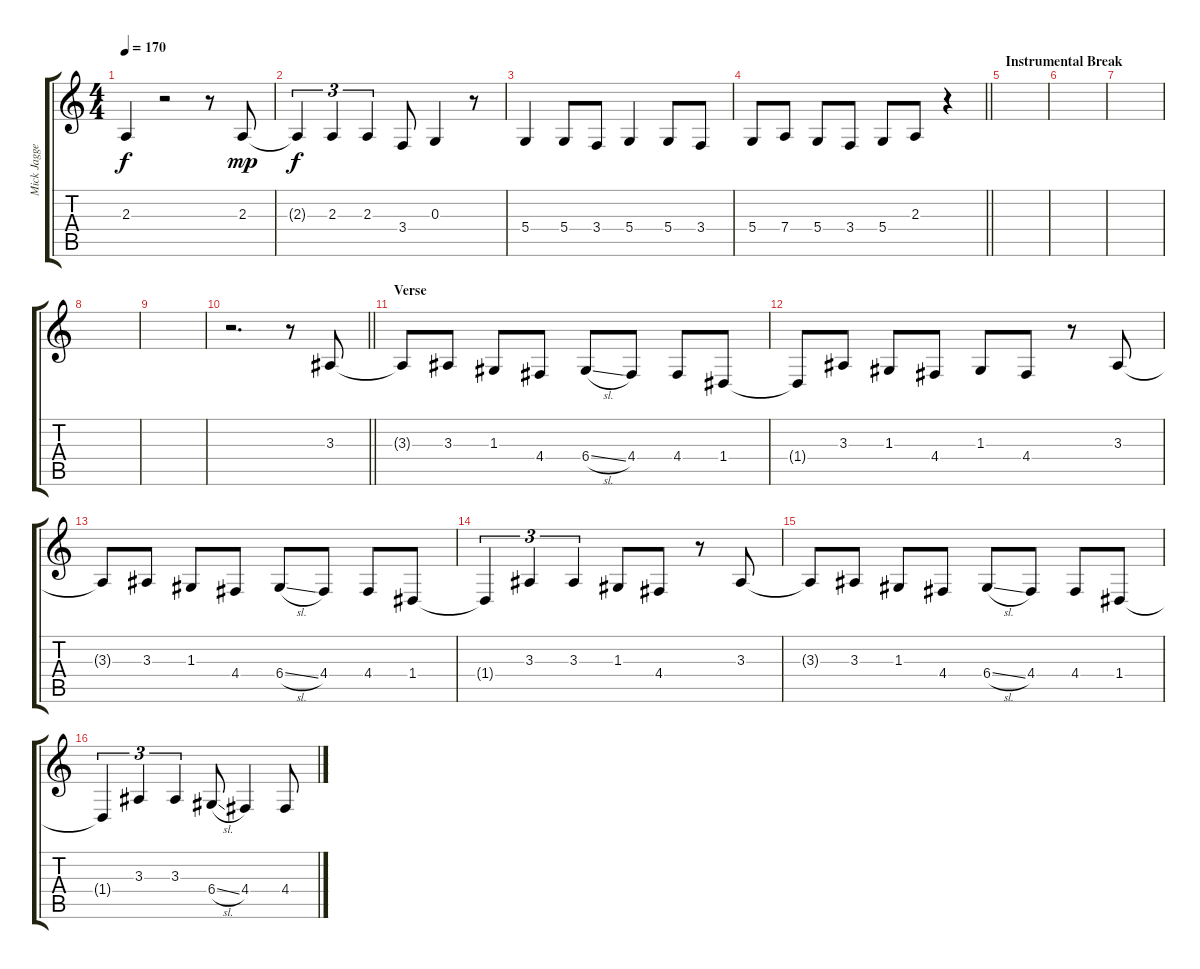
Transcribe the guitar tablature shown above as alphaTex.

\track ("Mick Jagger" "Mick Jagge") {instrument trombone}
\staff {score tabs}
\tuning (E4 B3 G3 D3 A2 E2) {hide}
\ts (4 4)
\tempo 170
\clef g2
\ks c
2.3.4{dy f} r.2 r.8 2.3.8{dy mp} |
2.3{t}.4{tu (3 2) dy f} 2.3.4{tu (3 2)} 2.3.4{tu (3 2)} 3.4.8 0.3.4 r.8 |
5.4.4 5.4.8 3.4.8 5.4.4 5.4.8 3.4.8 |
\barLineRight lightlight
5.4.8 7.4.8 5.4.8 3.4.8 5.4.8 2.3.8 r.4 |
\section ("" "Instrumental Break")
|
|
|
|
|
\barLineRight lightlight
r.2{d} r.8 3.3.8 |
\section ("" "Verse")
3.3{t}.8 3.3.8 1.3.8 4.4.8 6.4{sl}.8 4.4.8 4.4.8 1.4.8 |
1.4{t}.8 3.3.8 1.3.8 4.4.8 1.3.8 4.4.8 r.8 3.3.8 |
3.3{t}.8 3.3.8 1.3.8 4.4.8 6.4{sl}.8 4.4.8 4.4.8 1.4.8 |
1.4{t}.4{tu (3 2)} 3.3.4{tu (3 2)} 3.3.4{tu (3 2)} 1.3.8 4.4.8 r.8 3.3.8 |
3.3{t}.8 3.3.8 1.3.8 4.4.8 6.4{sl}.8 4.4.8 4.4.8 1.4.8 |
1.4{t}.4{tu (3 2)} 3.3.4{tu (3 2)} 3.3.4{tu (3 2)} 6.4{sl}.8 4.4.4 4.4.8
